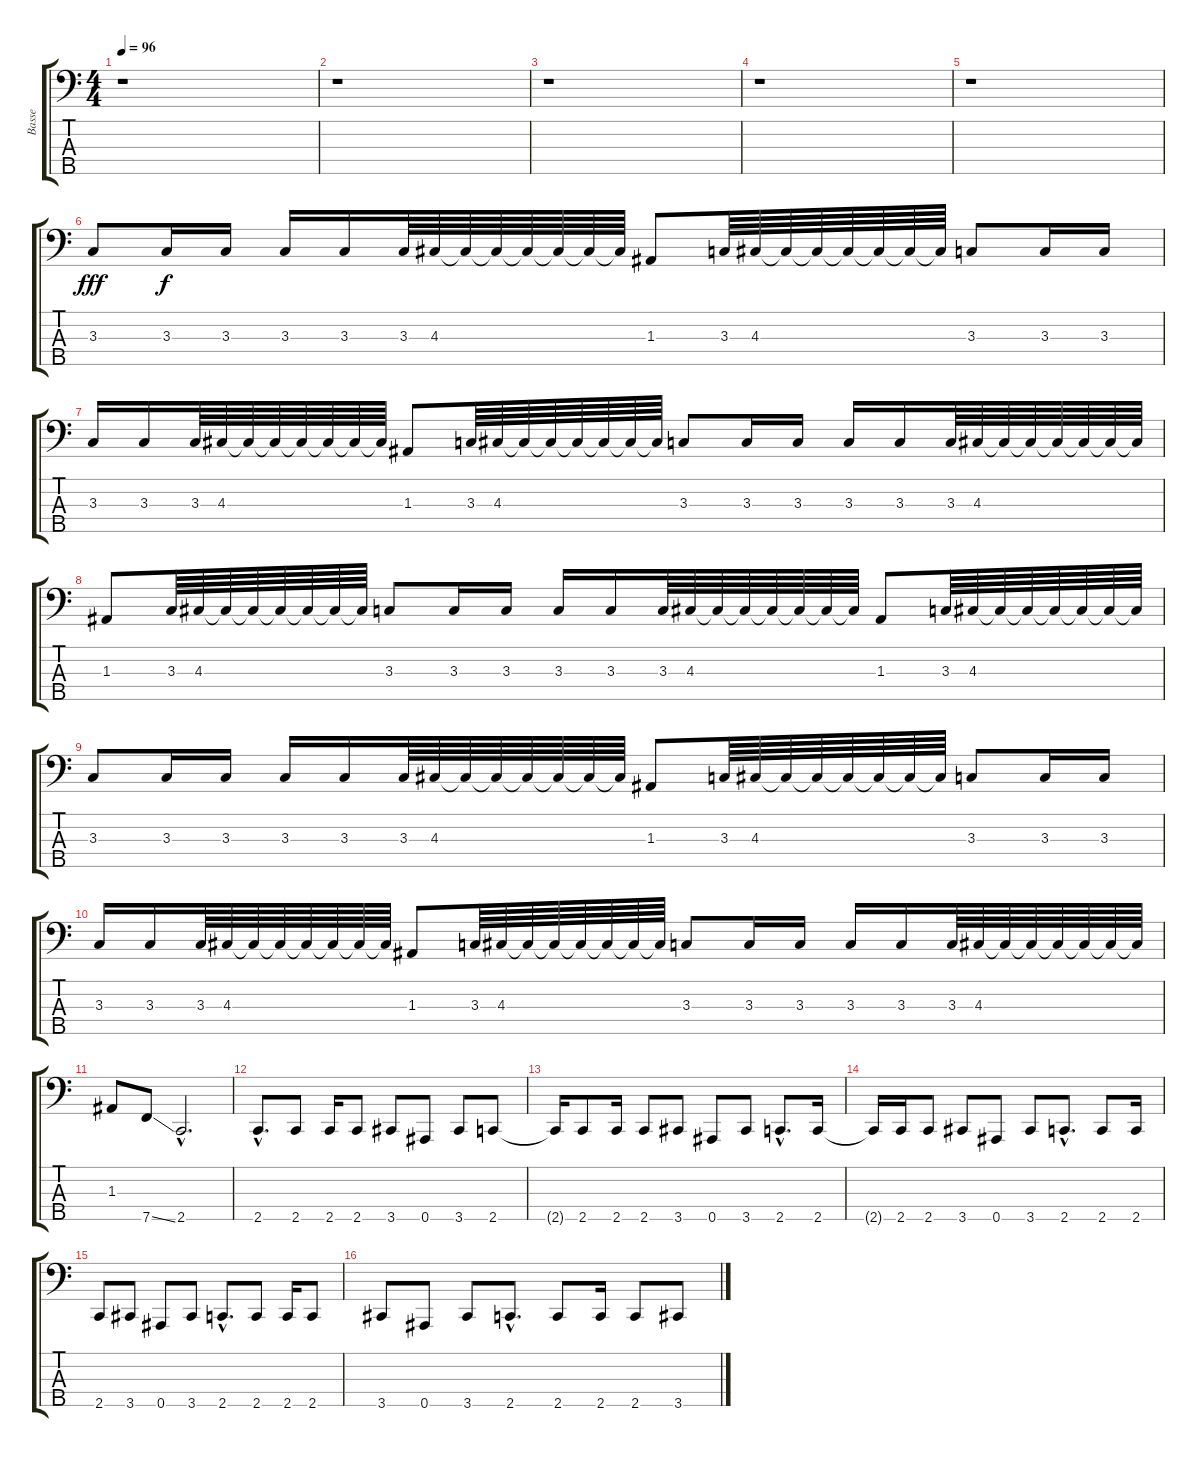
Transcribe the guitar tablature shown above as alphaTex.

\track ("Basse" "Basse") {instrument electricbassfinger}
\staff {score tabs}
\tuning (G2 D2 A1 E1 Bb0) {hide}
\ts (4 4)
\tempo 96
\clef f4
\ks c
r.1{dy f} |
r.1 |
r.1 |
r.1 |
r.1 |
3.3.8{dy fff volume 11} 3.3.16{dy f} 3.3.16 3.3.16 3.3.16 3.3.64 4.3.64 4.3{t}.64 4.3{t}.64 4.3{t}.64 4.3{t}.64 4.3{t}.64 4.3{t}.64 1.3.8 3.3.64 4.3.64 4.3{t}.64 4.3{t}.64 4.3{t}.64 4.3{t}.64 4.3{t}.64 4.3{t}.64 3.3.8 3.3.16 3.3.16 |
3.3.16 3.3.16 3.3.64 4.3.64 4.3{t}.64 4.3{t}.64 4.3{t}.64 4.3{t}.64 4.3{t}.64 4.3{t}.64 1.3.8 3.3.64 4.3.64 4.3{t}.64 4.3{t}.64 4.3{t}.64 4.3{t}.64 4.3{t}.64 4.3{t}.64 3.3.8 3.3.16 3.3.16 3.3.16 3.3.16 3.3.64 4.3.64 4.3{t}.64 4.3{t}.64 4.3{t}.64 4.3{t}.64 4.3{t}.64 4.3{t}.64 |
1.3.8 3.3.64 4.3.64 4.3{t}.64 4.3{t}.64 4.3{t}.64 4.3{t}.64 4.3{t}.64 4.3{t}.64 3.3.8 3.3.16 3.3.16 3.3.16 3.3.16 3.3.64 4.3.64 4.3{t}.64 4.3{t}.64 4.3{t}.64 4.3{t}.64 4.3{t}.64 4.3{t}.64 1.3.8 3.3.64 4.3.64 4.3{t}.64 4.3{t}.64 4.3{t}.64 4.3{t}.64 4.3{t}.64 4.3{t}.64 |
3.3.8 3.3.16 3.3.16 3.3.16 3.3.16 3.3.64 4.3.64 4.3{t}.64 4.3{t}.64 4.3{t}.64 4.3{t}.64 4.3{t}.64 4.3{t}.64 1.3.8 3.3.64 4.3.64 4.3{t}.64 4.3{t}.64 4.3{t}.64 4.3{t}.64 4.3{t}.64 4.3{t}.64 3.3.8 3.3.16 3.3.16 |
3.3.16 3.3.16 3.3.64 4.3.64 4.3{t}.64 4.3{t}.64 4.3{t}.64 4.3{t}.64 4.3{t}.64 4.3{t}.64 1.3.8 3.3.64 4.3.64 4.3{t}.64 4.3{t}.64 4.3{t}.64 4.3{t}.64 4.3{t}.64 4.3{t}.64 3.3.8 3.3.16 3.3.16 3.3.16 3.3.16 3.3.64 4.3.64 4.3{t}.64 4.3{t}.64 4.3{t}.64 4.3{t}.64 4.3{t}.64 4.3{t}.64 |
1.3.8 7.5{ss}.8 2.5{hac}.2{d} |
2.5{hac}.8{d volume 16} 2.5.8 2.5.16 2.5.8 3.5.8 0.5.8 3.5.8 2.5.8 |
2.5{t}.16 2.5.8 2.5.16 2.5.8 3.5.8 0.5.8 3.5.8 2.5{hac}.8{d} 2.5.16 |
2.5{t}.16 2.5.16 2.5.8 3.5.8 0.5.8 3.5.8 2.5{hac}.8{d} 2.5.8 2.5.16 |
2.5.8 3.5.8 0.5.8 3.5.8 2.5{hac}.8{d} 2.5.8 2.5.16 2.5.8 |
3.5.8 0.5.8 3.5.8 2.5{hac}.8{d} 2.5.8 2.5.16 2.5.8 3.5.8
